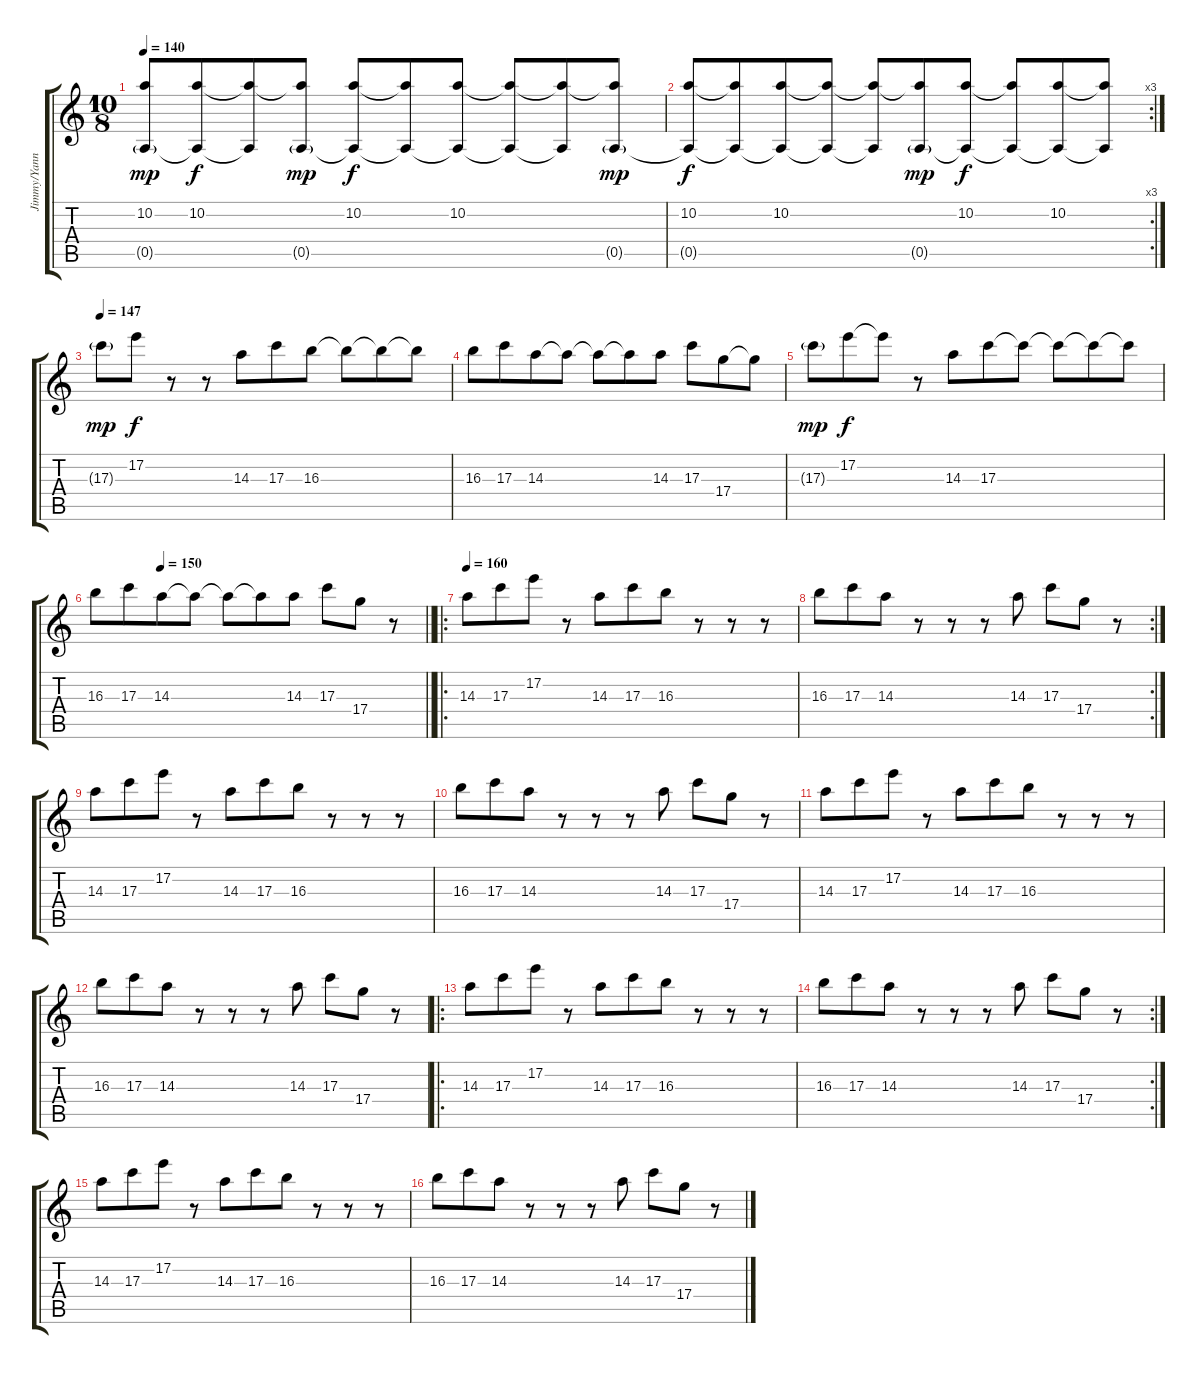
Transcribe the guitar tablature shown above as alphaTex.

\track ("Jimmy/Yannis" "Jimmy/Yann") {instrument electricguitarjazz}
\staff {score tabs}
\tuning (E4 B3 G3 D3 A2 E2) {hide}
\ts (10 8)
\tempo 140
\clef g2
\ks c
(10.2{t} 0.5{g}).8{dy mp} (10.2 0.5{t}).8{dy f} (10.2{t} 0.5{t}).8 (10.2{t} 0.5{g}).8{dy mp} (10.2 0.5{t}).8{dy f} (10.2{t} 0.5{t}).8 (10.2 0.5{t}).8 (10.2{t} 0.5{t}).8 (10.2{t} 0.5{t}).8 (10.2{t} 0.5{g}).8{dy mp} |
\rc 3
(10.2 0.5{t}).8{dy f} (10.2{t} 0.5{t}).8 (10.2 0.5{t}).8 (10.2{t} 0.5{t}).8 (10.2{t} 0.5{t}).8 (10.2{t} 0.5{g}).8{dy mp} (10.2 0.5{t}).8{dy f} (10.2{t} 0.5{t}).8 (10.2 0.5{t}).8 (10.2{t} 0.5{t}).8 |
\tempo 147
17.3{g}.8{dy mp} 17.2.8{dy f} r.8 r.8 14.3.8 17.3.8 16.3.8 16.3{t}.8 16.3{t}.8 16.3{t}.8 |
16.3.8 17.3.8 14.3.8 14.3{t}.8 14.3{t}.8 14.3{t}.8 14.3.8 17.3.8 17.4.8 17.4{t}.8 |
17.3{g}.8{dy mp} 17.2.8{dy f} 17.2{t}.8 r.8 14.3.8 17.3.8 17.3{t}.8 17.3{t}.8 17.3{t}.8 17.3{t}.8 |
\tempo (150 0.2)
\barLineRight lightlight
16.3.8 17.3.8 14.3.8 14.3{t}.8 14.3{t}.8 14.3{t}.8 14.3.8 17.3.8 17.4.8 r.8 |
\ro
\tempo 160
14.3.8 17.3.8 17.2.8 r.8 14.3.8 17.3.8 16.3.8 r.8 r.8 r.8 |
\rc 2
16.3.8 17.3.8 14.3.8 r.8 r.8 r.8 14.3.8 17.3.8 17.4.8 r.8 |
14.3.8 17.3.8 17.2.8 r.8 14.3.8 17.3.8 16.3.8 r.8 r.8 r.8 |
16.3.8 17.3.8 14.3.8 r.8 r.8 r.8 14.3.8 17.3.8 17.4.8 r.8 |
14.3.8 17.3.8 17.2.8 r.8 14.3.8 17.3.8 16.3.8 r.8 r.8 r.8 |
16.3.8 17.3.8 14.3.8 r.8 r.8 r.8 14.3.8 17.3.8 17.4.8 r.8 |
\ro
14.3.8 17.3.8 17.2.8 r.8 14.3.8 17.3.8 16.3.8 r.8 r.8 r.8 |
\rc 2
16.3.8 17.3.8 14.3.8 r.8 r.8 r.8 14.3.8 17.3.8 17.4.8 r.8 |
14.3.8 17.3.8 17.2.8 r.8 14.3.8 17.3.8 16.3.8 r.8 r.8 r.8 |
16.3.8 17.3.8 14.3.8 r.8 r.8 r.8 14.3.8 17.3.8 17.4.8 r.8
